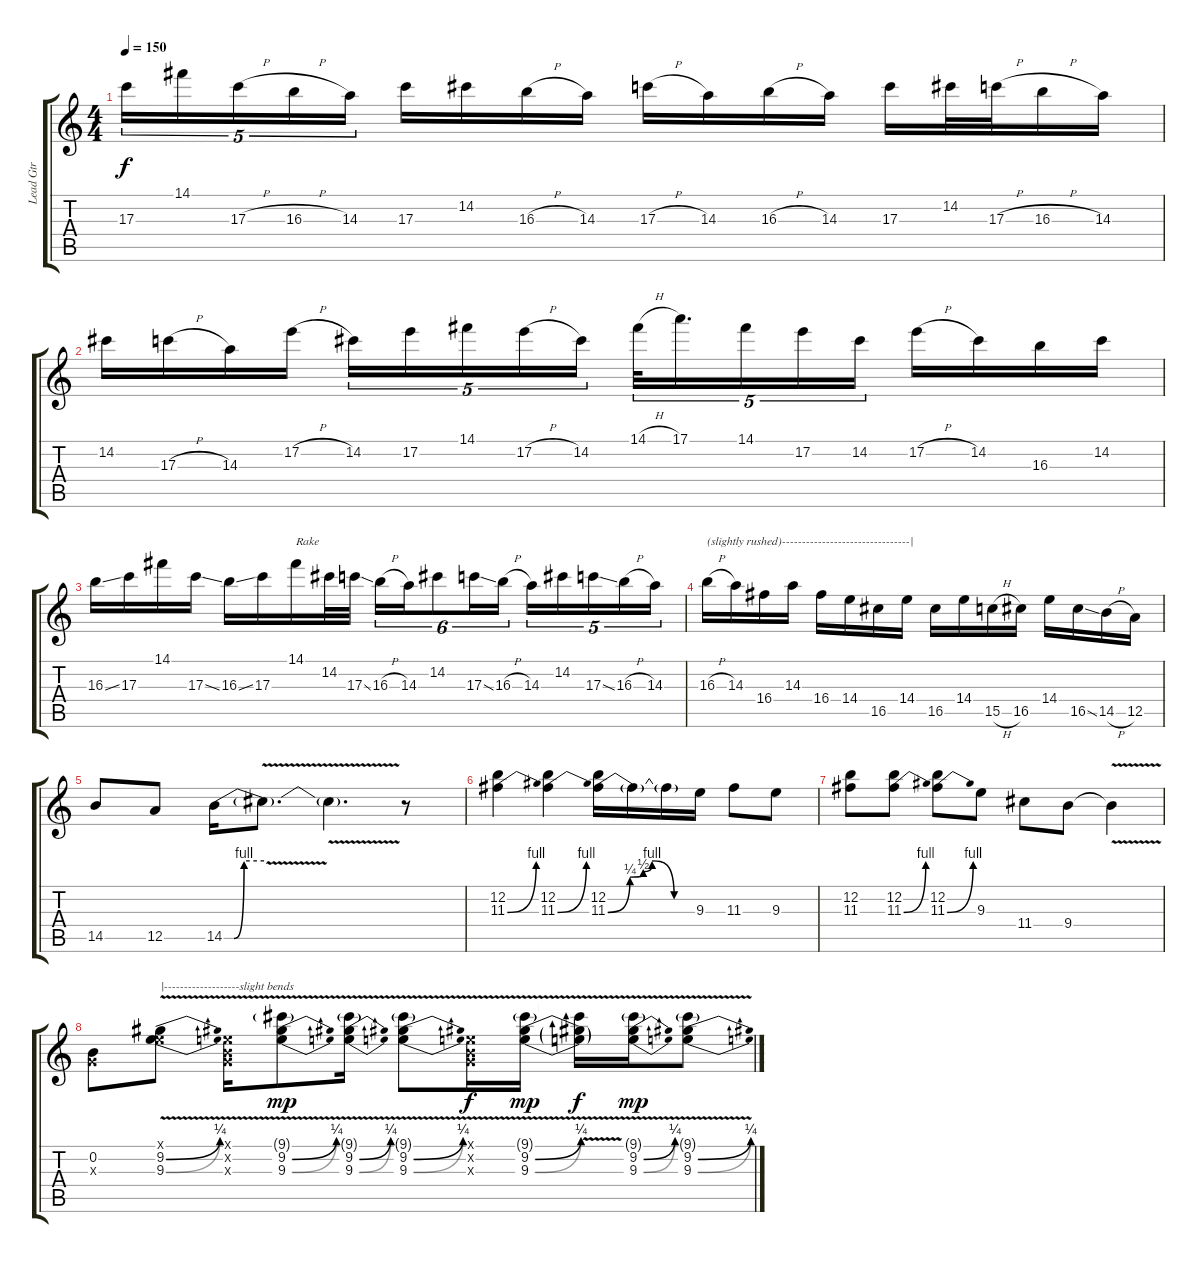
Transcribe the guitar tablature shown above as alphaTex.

\track ("Lead Gtr" "Lead Gtr") {instrument overdrivenguitar}
\staff {score tabs}
\tuning (E4 B3 G3 D3 A2 E2) {hide}
\ts (4 4)
\tempo 150
\clef g2
\ks c
17.3.16{tu (5 4) dy f} 14.1.16{tu (5 4)} 17.3{h}.16{tu (5 4)} 16.3{h}.16{tu (5 4)} 14.3.16{tu (5 4)} 17.3.16 14.2.16 16.3{h}.16 14.3.16 17.3{h}.16 14.3.16 16.3{h}.16 14.3.16 17.3.16 14.2.32 17.3{h}.32 16.3{h}.16 14.3.16 |
14.2.16 17.3{h}.16 14.3.16 17.2{h}.16 14.2.16{tu (5 4)} 17.2.16{tu (5 4)} 14.1.16{tu (5 4)} 17.2{h}.16{tu (5 4)} 14.2.16{tu (5 4)} 14.1{h}.32{tu (5 4)} 17.1.16{d tu (5 4)} 14.1.16{tu (5 4)} 17.2.16{tu (5 4)} 14.2.16{tu (5 4)} 17.2{h}.16 14.2.16 16.3.16 14.2.16 |
16.3{ss}.16 17.3.16 14.1.16 17.3{ss}.16 16.3{ss}.16 17.3.16 14.1.16{txt "Rake"} 14.2.32 17.3{ss}.32 16.3{h}.16{tu (6 4)} 14.3.16{tu (6 4)} 14.2.8{tu (6 4)} 17.3{ss}.16{tu (6 4)} 16.3{h}.16{tu (6 4)} 14.3.16{tu (5 4)} 14.2.16{tu (5 4)} 17.3{ss}.16{tu (5 4)} 16.3{h}.16{tu (5 4)} 14.3.16{tu (5 4)} |
16.3{h}.16{txt "(slightly rushed)--------------------------------|"} 14.3.16 16.4.16 14.3.16 16.4.16 14.4.16 16.5.16 14.4.16 16.5.16 14.4.16 15.5{h}.16 16.5.16 14.4.16 16.5{ss}.16 14.5{h}.16 12.5.16 |
14.5.8 12.5.8 14.5{be (custom 0 0 15 0 30 4 60 4)}.16 14.5{v t}.8{d} 14.5{v t}.4{d} r.8 |
(12.2 11.3{be (bend 0 0 60 4)}).4 (12.2 11.3{be (bend 0 0 60 4)}).4 (12.2 11.3{be (custom 0 0 15 1 24 2 30 4 45 0 60 0)}).16 11.3{t}.16 11.3{t}.16 9.3.16 11.3.8 9.3.8 |
(12.2 11.3).8 (12.2 11.3{be (bend 0 0 60 4)}).8 (12.2 11.3{be (bend 0 0 60 4)}).8 9.3.8 11.4.8 9.4.8 9.4{v t}.4 |
(0.2 0.3{x}).8 (0.1{v x} 9.2{be (bend 0 0 60 1) v} 9.3{be (bend 0 0 60 1) v}).8{txt "|-------------------slight bends"} (0.1{v x} 0.2{v x} 0.3{v x}).16 (9.1{v g} 9.2{be (bend 0 0 60 1) v} 9.3{be (bend 0 0 60 1) v}).8{dy mp} (9.1{v g} 9.2{be (bend 0 0 60 1) v} 9.3{be (bend 0 0 60 1) v}).16 (9.1{v g} 9.2{be (bend 0 0 60 1) v} 9.3{be (bend 0 0 60 1) v}).8 (0.1{v x} 0.2{v x} 0.3{v x}).16{dy f} (9.1{v g} 9.2{be (bend 0 0 60 1) v} 9.3{be (bend 0 0 60 1) v}).16{dy mp} (9.1{v t} 9.2{v t} 9.3{v t}).16{dy f} (9.1{v g} 9.2{be (bend 0 0 60 1) v} 9.3{be (bend 0 0 60 1) v}).16{dy mp} (9.1{v g} 9.2{be (bend 0 0 60 1) v} 9.3{be (bend 0 0 60 1) v}).8
